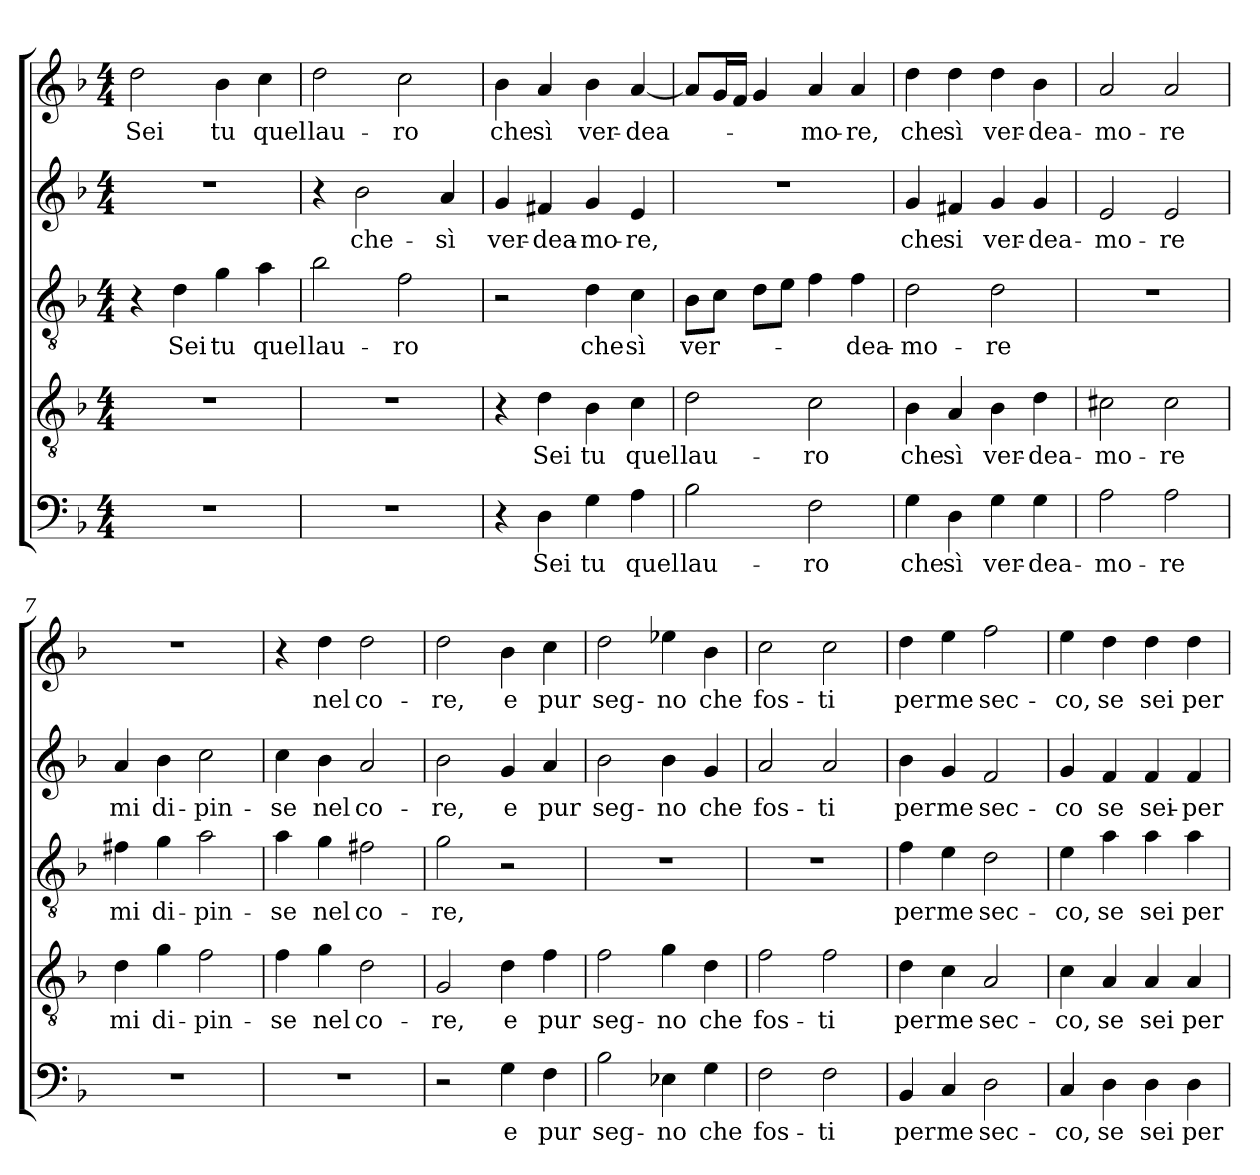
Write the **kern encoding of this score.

**kern	**text	**kern	**text	**kern	**text	**kern	**text	**kern	**text
*part5	*part5	*part4	*part4	*part3	*part3	*part2	*part2	*part1	*part1
*staff5	*staff5	*staff4	*staff4	*staff3	*staff3	*staff2	*staff2	*staff1	*staff1
*clefF4	*	*clefGv2	*	*clefGv2	*	*clefG2	*	*clefG2	*
*k[b-]	*	*k[b-]	*	*k[b-]	*	*k[b-]	*	*k[b-]	*
*M4/4	*	*M4/4	*	*M4/4	*	*M4/4	*	*M4/4	*
=1	=1	=1	=1	=1	=1	=1	=1	=1	=1
1r	.	1r	.	4r	.	1r	.	2dd\	Sei
.	.	.	.	4d\	Sei	.	.	.	.
.	.	.	.	4g\	tu	.	.	4b-\	tu
.	.	.	.	4a\	quel	.	.	4cc\	quel
=2	=2	=2	=2	=2	=2	=2	=2	=2	=2
1r	.	1r	.	2b-\	lau-	4r	.	2dd\	lau-
.	.	.	.	.	.	2b-\	che-	.	.
.	.	.	.	2f\	ro	.	.	2cc\	ro
.	.	.	.	.	.	4a/	sì	.	.
=3	=3	=3	=3	=3	=3	=3	=3	=3	=3
4r	.	4r	.	2r	.	4g/	ver-	4b-\	che
4D\	Sei	4d\	Sei	.	.	4f#X/	dea-	4a/	sì
4G\	tu	4B-\	tu	4d\	che	4g/	mo-	4b-\	ver-
4A\	quel	4c\	quel	4c\	sì	4e/	re,	[4a/	dea-
=4	=4	=4	=4	=4	=4	=4	=4	=4	=4
2B-\	lau-	2d\	lau-	8B-\L	ver-	1r	.	8a/L]	.
.	.	.	.	8c\J	.	.	.	16g/L	.
.	.	.	.	.	.	.	.	16f/JJ	.
.	.	.	.	8d\L	.	.	.	4g/	.
.	.	.	.	8e\J	.	.	.	.	.
2F\	ro	2c\	ro	4f\	.	.	.	4a/	mo-
.	.	.	.	4f\	dea-	.	.	4a/	re,
=5	=5	=5	=5	=5	=5	=5	=5	=5	=5
4G\	che	4B-\	che	2d\	mo-	4g/	che	4dd\	che
4D\	sì	4A/	sì	.	.	4f#X/	si	4dd\	sì
4G\	ver-	4B-\	ver-	2d\	re	4g/	ver-	4dd\	ver-
4G\	dea-	4d\	dea-	.	.	4g/	dea-	4b-\	dea-
=6	=6	=6	=6	=6	=6	=6	=6	=6	=6
2A\	mo-	2c#X\	mo-	1r	.	2e/	mo-	2a/	mo-
2A\	re	2c#\	re	.	.	2e/	re	2a/	re
=7	=7	=7	=7	=7	=7	=7	=7	=7	=7
1r	.	4d\	mi	4f#X\	mi	4a/	mi	1r	.
.	.	4g\	di-	4g\	di-	4b-\	di-	.	.
.	.	2f\	pin-	2a\	pin-	2cc\	pin-	.	.
=8	=8	=8	=8	=8	=8	=8	=8	=8	=8
1r	.	4f\	se	4a\	se	4cc\	se	4r	.
.	.	4g\	nel	4g\	nel	4b-\	nel	4dd\	nel
.	.	2d\	co-	2f#X\	co-	2a/	co-	2dd\	co-
=9	=9	=9	=9	=9	=9	=9	=9	=9	=9
2r	.	2G/	re,	2g\	re,	2b-\	re,	2dd\	re,
4G\	e	4d\	e	2r	.	4g/	e	4b-\	e
4F\	pur	4f\	pur	.	.	4a/	pur	4cc\	pur
=10	=10	=10	=10	=10	=10	=10	=10	=10	=10
2B-\	seg-	2f\	seg-	1r	.	2b-\	seg-	2dd\	seg-
4E-X\	no	4g\	no	.	.	4b-\	no	4ee-X\	no
4G\	che	4d\	che	.	.	4g/	che	4b-\	che
=11	=11	=11	=11	=11	=11	=11	=11	=11	=11
2F\	fos-	2f\	fos-	1r	.	2a/	fos-	2cc\	fos-
2F\	ti	2f\	ti	.	.	2a/	ti	2cc\	ti
=12	=12	=12	=12	=12	=12	=12	=12	=12	=12
4BB-/	per	4d\	per	4f\	per	4b-\	per	4dd\	per
4C/	me	4c\	me	4e\	me	4g/	me	4ee\	me
2D\	sec-	2A/	sec-	2d\	sec-	2f/	sec-	2ff\	sec-
=13	=13	=13	=13	=13	=13	=13	=13	=13	=13
4C/	co,	4c\	co,	4e\	co,	4g/	co	4ee\	co,
4D\	se	4A/	se	4a\	se	4f/	se	4dd\	se
4D\	sei	4A/	sei	4a\	sei	4f/	sei-	4dd\	sei
4D\	per	4A/	per	4a\	per	4f/	per	4dd\	per
=	=	=	=	=	=	=	=	=	=
*-	*-	*-	*-	*-	*-	*-	*-	*-	*-
